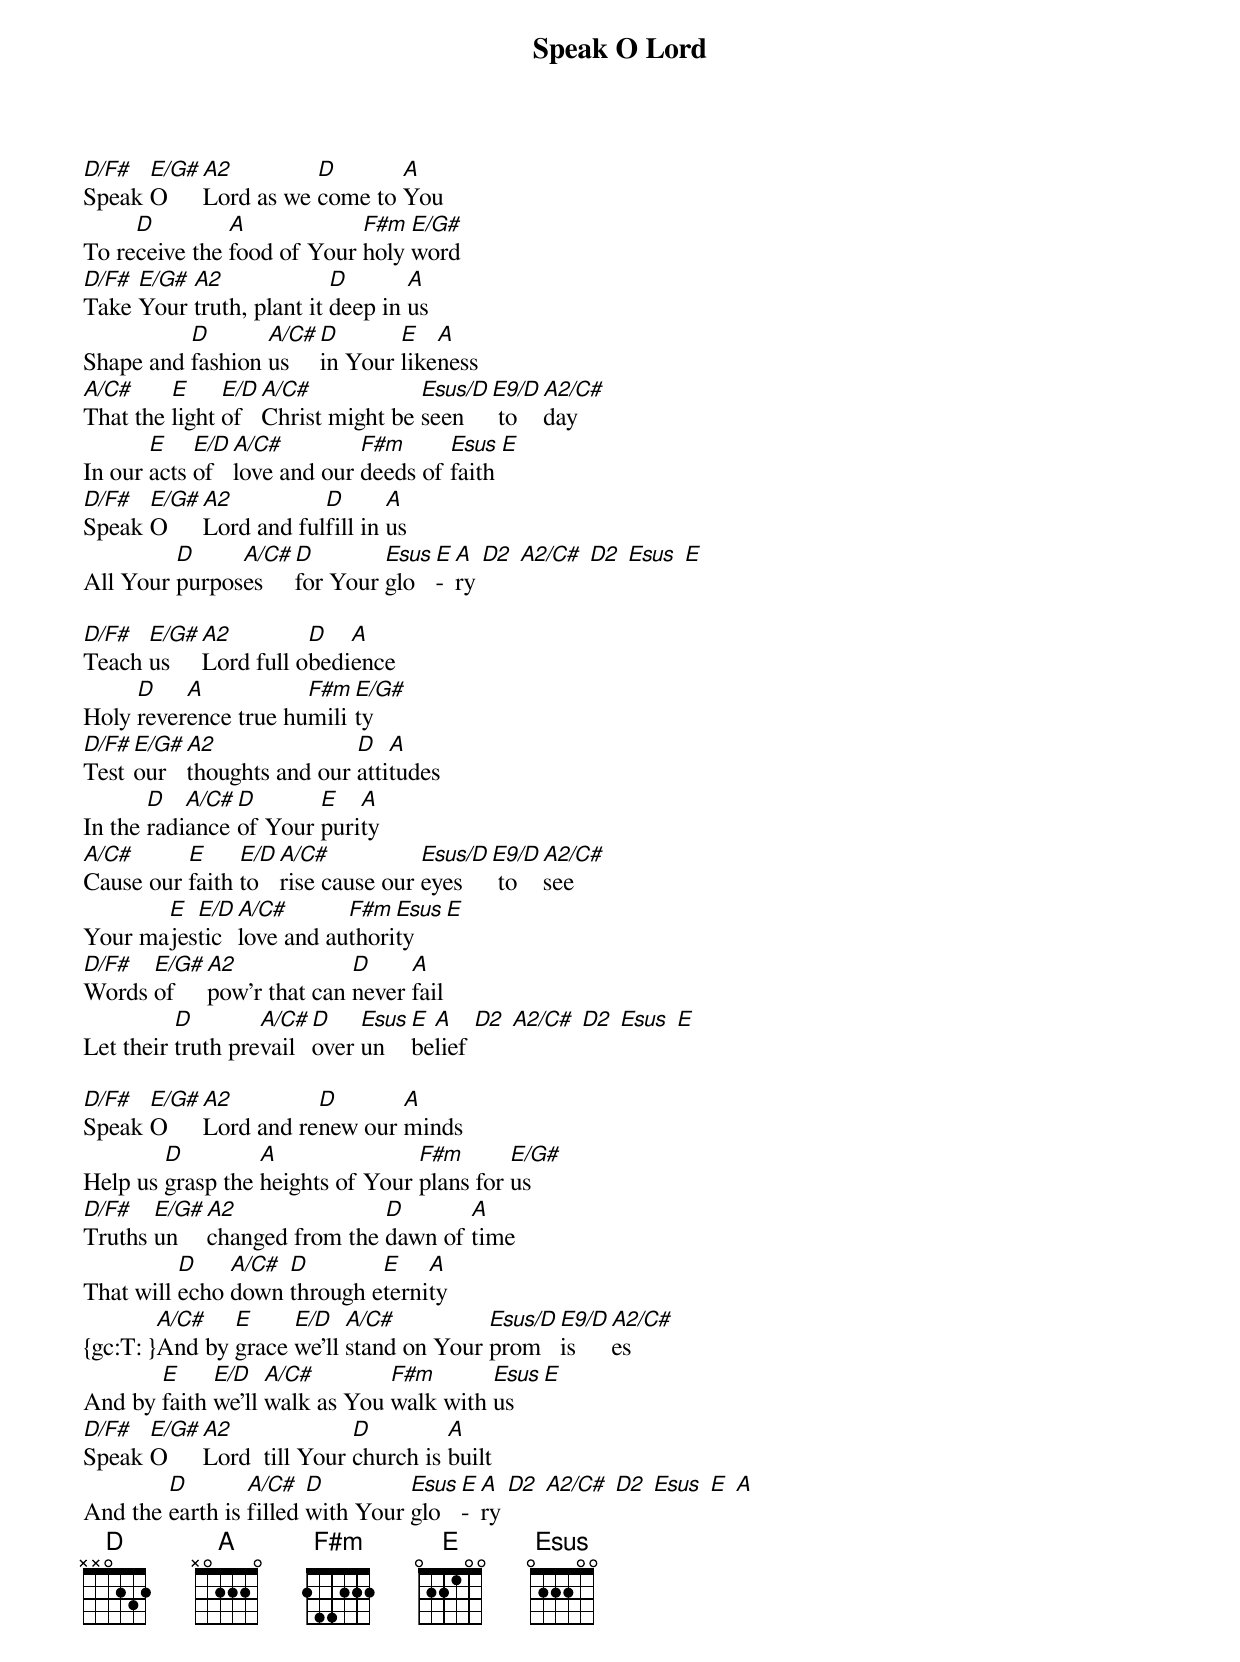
{title: Speak O Lord}
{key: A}
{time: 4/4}
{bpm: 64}
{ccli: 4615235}
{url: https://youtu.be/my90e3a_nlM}
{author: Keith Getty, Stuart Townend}
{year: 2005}
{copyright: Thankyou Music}

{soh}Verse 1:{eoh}
[D/F#]Speak [E/G#]O [A2]Lord as we [D]come to [A]You
To re[D]ceive the [A]food of Your [F#m]holy [E/G#]word
[D/F#]Take [E/G#]Your [A2]truth, plant it [D]deep in [A]us
Shape and [D]fashion [A/C#]us [D]in Your [E]like[A]ness
[A/C#]That the [E]light [E/D]of [A/C#]Christ might be [Esus/D]seen [E9/D] to[A2/C#]day
In our [E]acts [E/D]of [A/C#]love and our [F#m]deeds of [Esus]faith [E]
[D/F#]Speak [E/G#]O [A2]Lord and ful[D]fill in [A]us
All Your [D]purpos[A/C#]es [D]for Your [Esus]glo[E]-[A]ry [D2] [A2/C#] [D2] [Esus] [E]

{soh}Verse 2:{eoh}
[D/F#]Teach [E/G#]us [A2]Lord full o[D]bedi[A]ence
Holy [D]rever[A]ence true hu[F#m]mili[E/G#]ty
[D/F#]Test [E/G#]our [A2]thoughts and our [D]atti[A]tudes
In the [D]radi[A/C#]ance [D]of Your [E]puri[A]ty
[A/C#]Cause our [E]faith [E/D]to [A/C#]rise cause our [Esus/D]eyes [E9/D] to [A2/C#]see
Your ma[E]jes[E/D]tic [A/C#]love and au[F#m]thori[Esus]ty [E]
[D/F#]Words [E/G#]of [A2]pow'r that can [D]never [A]fail
Let their [D]truth pre[A/C#]vail [D]over [Esus]un[E]be[A]lief [D2] [A2/C#] [D2] [Esus] [E]

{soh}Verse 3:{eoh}
[D/F#]Speak [E/G#]O [A2]Lord and re[D]new our [A]minds
Help us [D]grasp the [A]heights of Your [F#m]plans for [E/G#]us
[D/F#]Truths [E/G#]un[A2]changed from the [D]dawn of [A]time
That will [D]echo [A/C#]down [D]through e[E]terni[A]ty
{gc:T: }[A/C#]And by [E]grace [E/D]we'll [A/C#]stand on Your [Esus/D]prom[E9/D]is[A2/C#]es
And by [E]faith [E/D]we'll [A/C#]walk as You [F#m]walk with [Esus]us [E]
[D/F#]Speak [E/G#]O [A2]Lord  till Your [D]church is [A]built
And the [D]earth is [A/C#]filled [D]with Your [Esus]glo[E]-[A]ry [D2] [A2/C#] [D2] [Esus] [E] [A]
